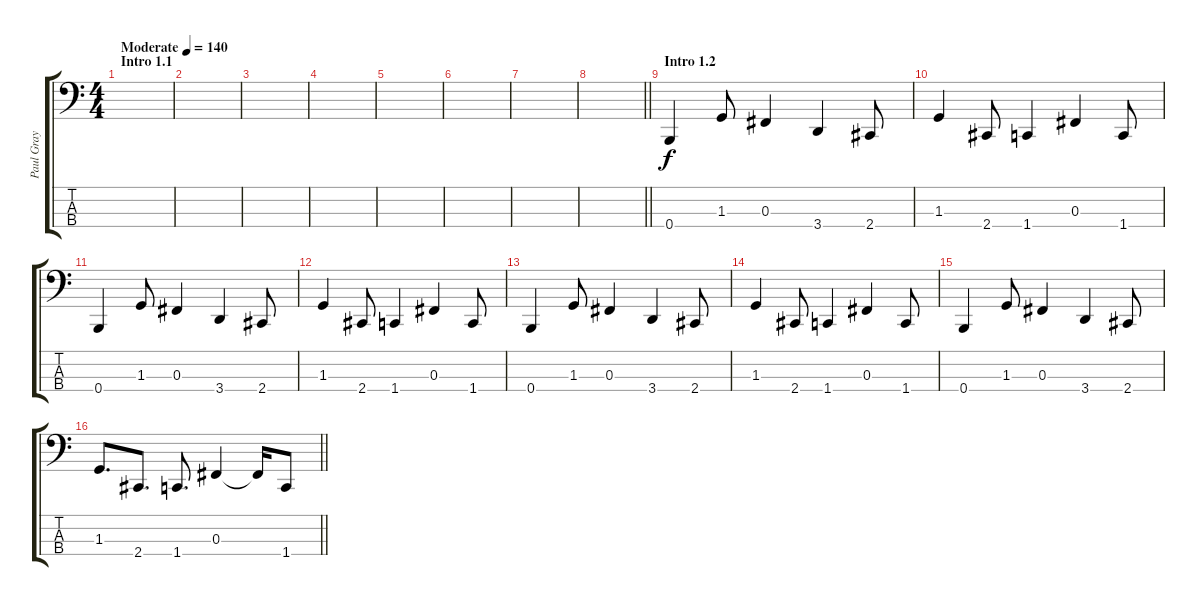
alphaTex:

\track ("Paul Gray" "Paul Gray") {instrument electricbasspick}
\staff {score tabs}
\tuning (E2 B1 Gb1 B0) {hide}
\ts (4 4)
\section ("" "Intro 1.1")
\tempo (140 "Moderate")
\clef f4
\ks c
|
|
|
|
|
|
|
\barLineRight lightlight
|
\section ("" "Intro 1.2")
0.4.4 1.3.8 0.3.4 3.4.4 2.4.8 |
1.3.4 2.4.8 1.4.4 0.3.4 1.4.8 |
0.4.4 1.3.8 0.3.4 3.4.4 2.4.8 |
1.3.4 2.4.8 1.4.4 0.3.4 1.4.8 |
0.4.4 1.3.8 0.3.4 3.4.4 2.4.8 |
1.3.4 2.4.8 1.4.4 0.3.4 1.4.8 |
0.4.4 1.3.8 0.3.4 3.4.4 2.4.8 |
\barLineRight lightlight
1.3.8{d} 2.4.8{d} 1.4.8{d} 0.3.4 0.3{t}.16 1.4.8
